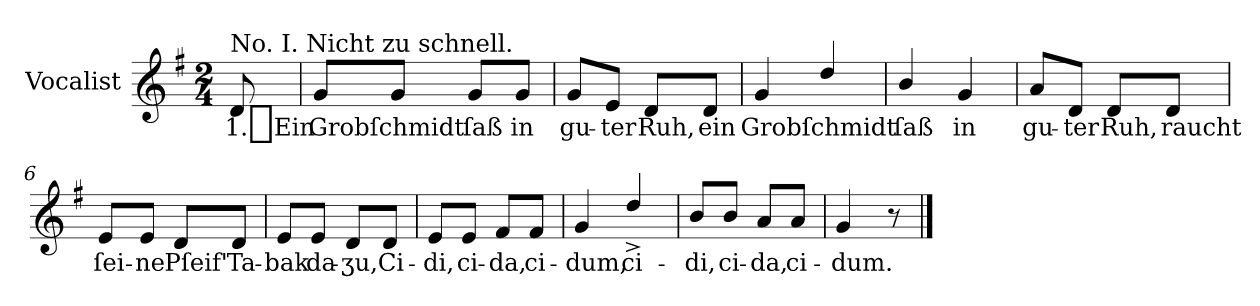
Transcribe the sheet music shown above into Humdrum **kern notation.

**kern	**text
*part1	*part1
*staff1	*staff1
*I"Vocalist	*
*k[f#]	*
*G:	*
*M2/4	*
=	=
!LO:TX:a:t=No. I. Nicht zu schnell.	!
8d	1._Ein
=1	=1
8gL	Grobſchmidt
8gJ	.
8gL	ſaß
8gJ	in
=2	=2
8gL	gu-
8eJ	-ter
8dL	Ruh,
8dJ	ein
=3	=3
4g	Grobſchmidt
4dd/	.
=4	=4
4b/	ſaß
4g	in
=5	=5
8aL	gu-
8dJ	-ter
8dL	Ruh,
8dJ	raucht
=6	=6
8eL	ſei-
8eJ	-ne
8dL	Pſeif'
8dJ	Ta-
=7	=7
8eL	-bak
8eJ	da-
8dL	-ʒu,
8dJ	Ci-
=8	=8
8eL	-di,
8eJ	ci-
8f#L	-da,
8f#J	ci-
=9	=9
4g	-dum,
4dd^/	ci-
=10	=10
8b/L	-di,
8b/J	ci-
8aL	-da,
8aJ	ci-
=11	=11
4g	-dum.
8r	.
==	==
*-	*-
